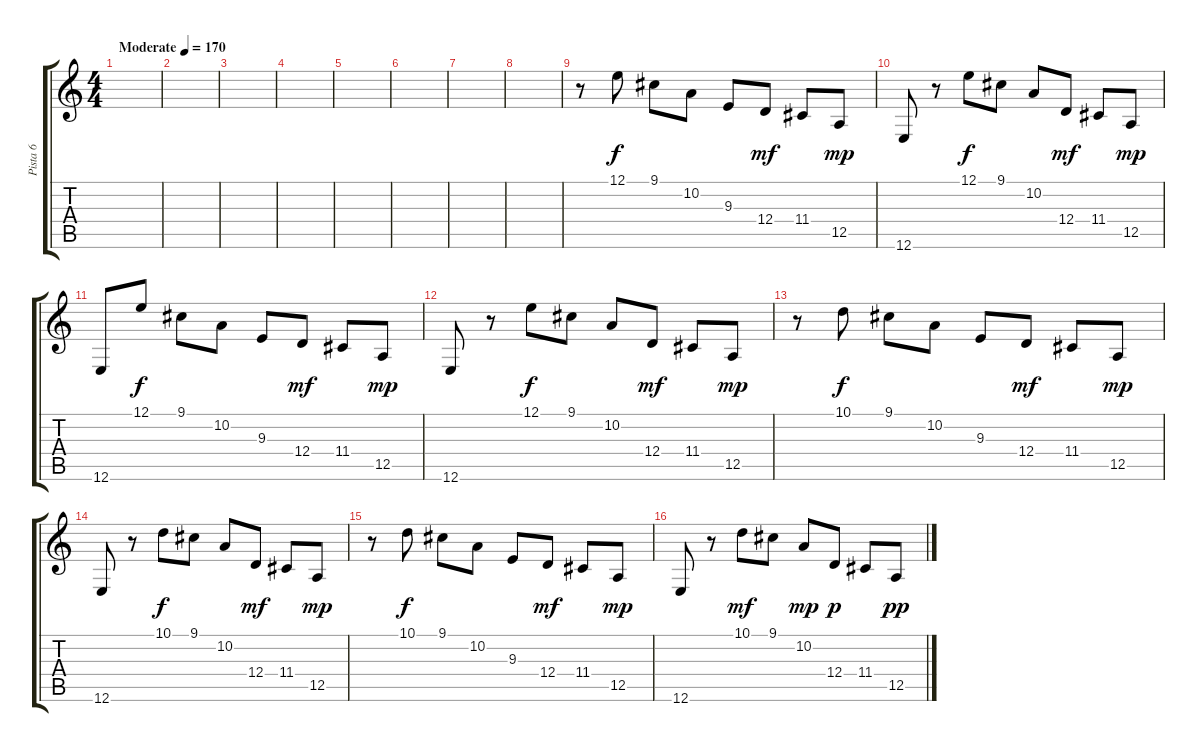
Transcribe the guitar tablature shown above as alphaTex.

\track ("Pista 6" "Pista 6") {instrument lead1square}
\staff {score tabs}
\tuning (E4 B3 G3 D3 A2 E2) {hide}
\ts (4 4)
\tempo (170 "Moderate")
\clef g2
\ks c
|
|
|
|
|
|
|
|
r.8 12.1.8 9.1.8 10.2.8 9.3.8 12.4.8{dy mf} 11.4.8 12.5.8{dy mp} |
12.6.8 r.8 12.1.8{dy f} 9.1.8 10.2.8 12.4.8{dy mf} 11.4.8 12.5.8{dy mp} |
12.6.8 12.1.8{dy f} 9.1.8 10.2.8 9.3.8 12.4.8{dy mf} 11.4.8 12.5.8{dy mp} |
12.6.8 r.8 12.1.8{dy f} 9.1.8 10.2.8 12.4.8{dy mf} 11.4.8 12.5.8{dy mp} |
r.8 10.1.8{dy f} 9.1.8 10.2.8 9.3.8 12.4.8{dy mf} 11.4.8 12.5.8{dy mp} |
12.6.8 r.8 10.1.8{dy f} 9.1.8 10.2.8 12.4.8{dy mf} 11.4.8 12.5.8{dy mp} |
r.8 10.1.8{dy f} 9.1.8 10.2.8 9.3.8 12.4.8{dy mf} 11.4.8 12.5.8{dy mp} |
12.6.8 r.8 10.1.8{dy mf} 9.1.8 10.2.8{dy mp} 12.4.8{dy p} 11.4.8 12.5.8{dy pp}
